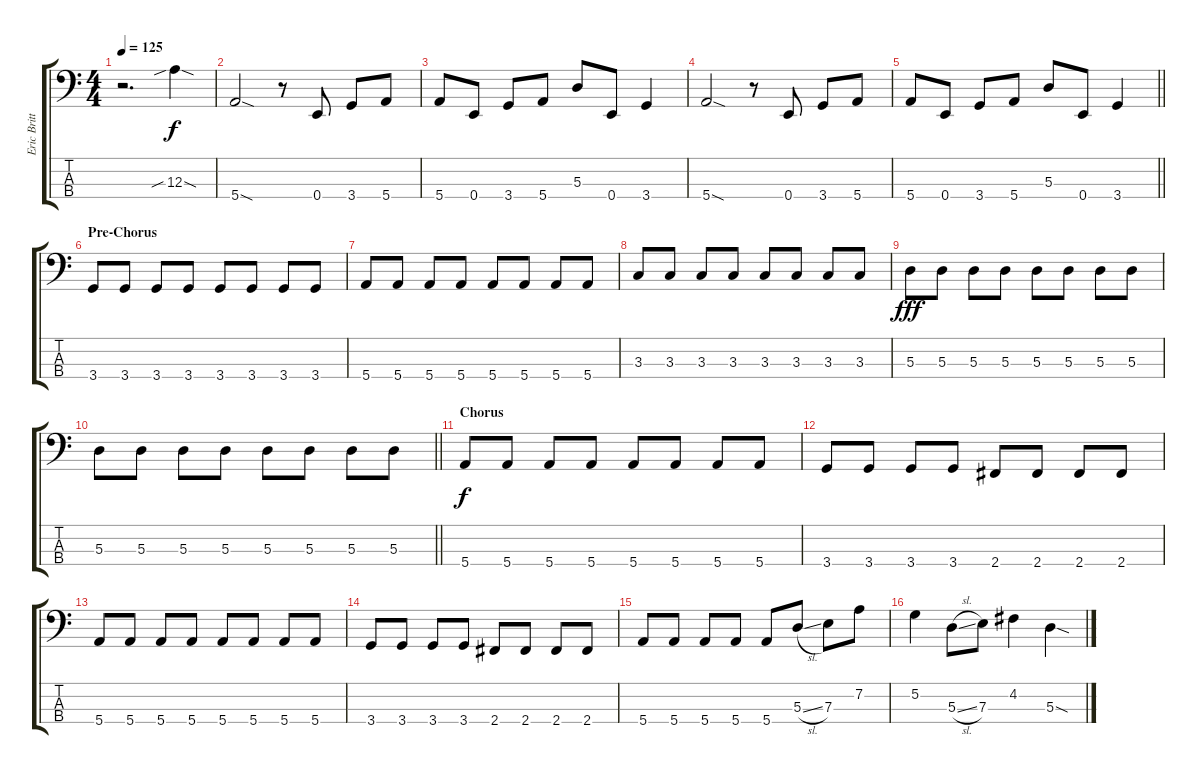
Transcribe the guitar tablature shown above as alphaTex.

\track ("Eric Brittingham - Bass" "Eric Britt") {instrument electricbasspick}
\staff {score tabs}
\tuning (G2 D2 A1 E1) {hide}
\ts (4 4)
\tempo 125
\clef f4
\ks c
r.2{d dy f} 12.3{sib sod}.4 |
5.4{sod}.2 r.8 0.4.8 3.4.8 5.4.8 |
5.4.8 0.4.8 3.4.8 5.4.8 5.3.8 0.4.8 3.4.4 |
5.4{sod}.2 r.8 0.4.8 3.4.8 5.4.8 |
\barLineRight lightlight
5.4.8 0.4.8 3.4.8 5.4.8 5.3.8 0.4.8 3.4.4 |
\section ("" "Pre-Chorus")
3.4.8 3.4.8 3.4.8 3.4.8 3.4.8 3.4.8 3.4.8 3.4.8 |
5.4.8 5.4.8 5.4.8 5.4.8 5.4.8 5.4.8 5.4.8 5.4.8 |
3.3.8 3.3.8 3.3.8 3.3.8 3.3.8 3.3.8 3.3.8 3.3.8 |
5.3.8{dy fff} 5.3.8 5.3.8 5.3.8 5.3.8 5.3.8 5.3.8 5.3.8 |
\barLineRight lightlight
5.3.8 5.3.8 5.3.8 5.3.8 5.3.8 5.3.8 5.3.8 5.3.8 |
\section ("" "Chorus")
5.4.8{dy f} 5.4.8 5.4.8 5.4.8 5.4.8 5.4.8 5.4.8 5.4.8 |
3.4.8 3.4.8 3.4.8 3.4.8 2.4.8 2.4.8 2.4.8 2.4.8 |
5.4.8 5.4.8 5.4.8 5.4.8 5.4.8 5.4.8 5.4.8 5.4.8 |
3.4.8 3.4.8 3.4.8 3.4.8 2.4.8 2.4.8 2.4.8 2.4.8 |
5.4.8 5.4.8 5.4.8 5.4.8 5.4.8 5.3{sl}.8 7.3.8 7.2.8 |
5.2.4 5.3{sl}.8 7.3.8 4.2.4 5.3{sod}.4
